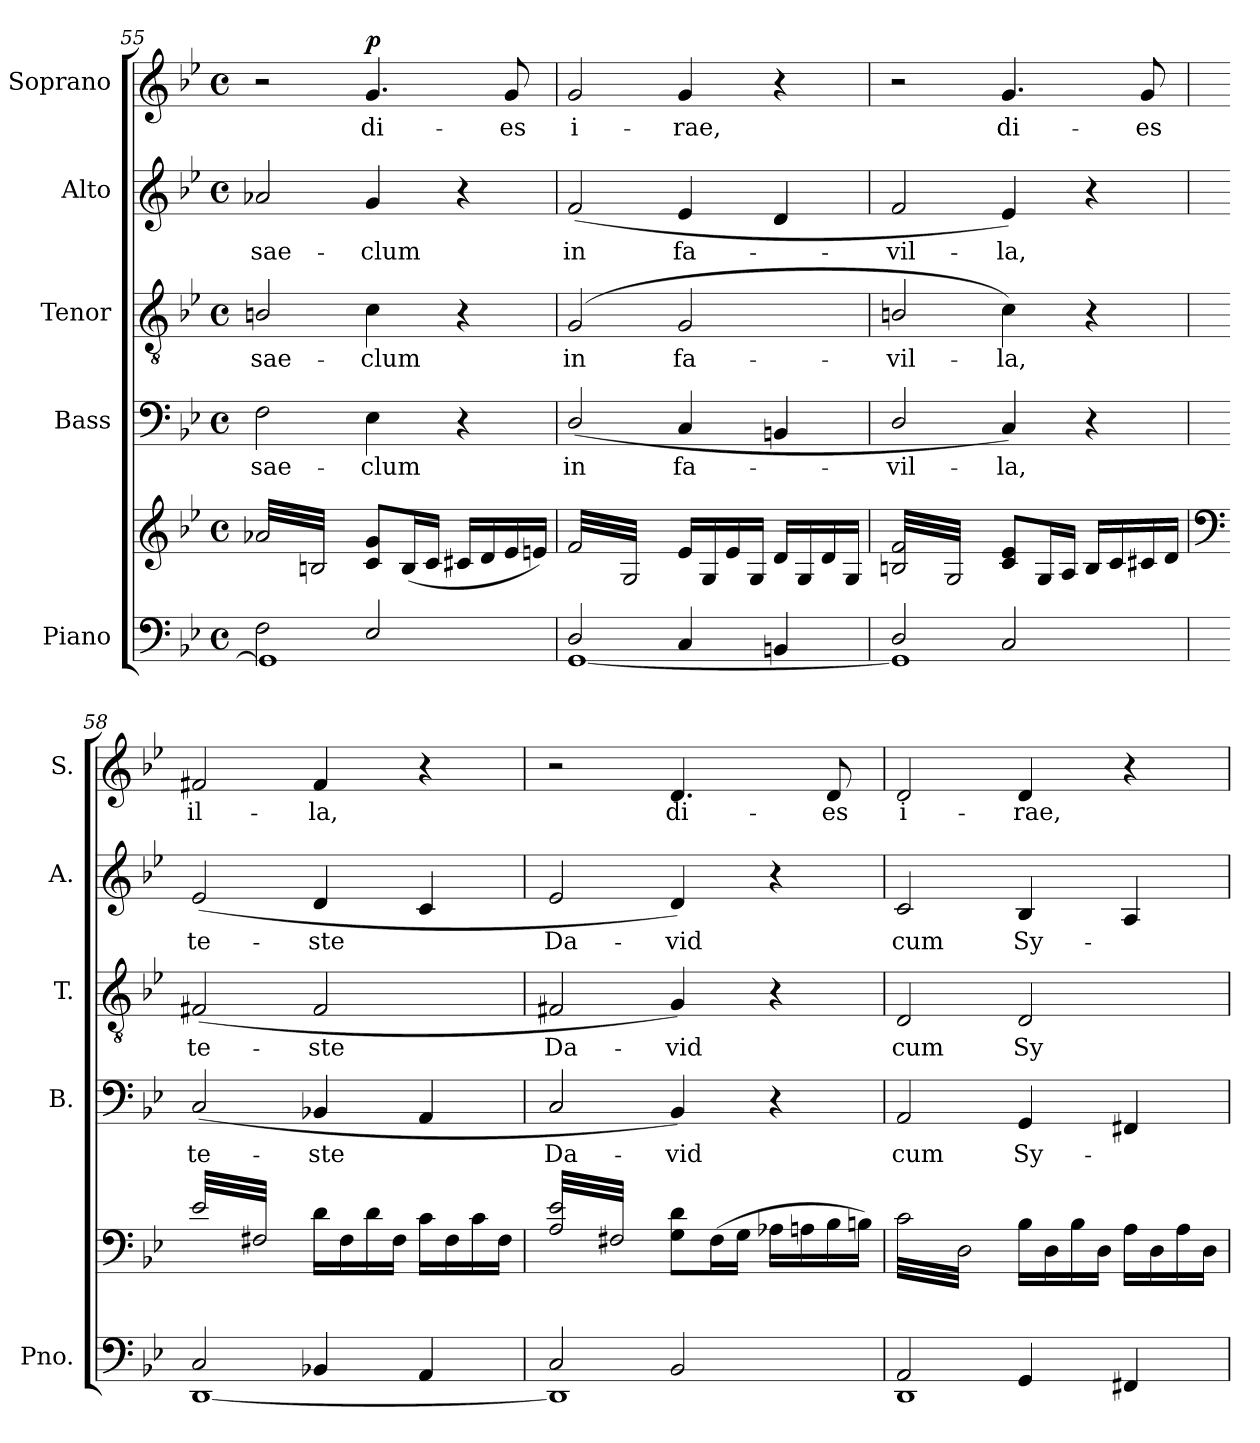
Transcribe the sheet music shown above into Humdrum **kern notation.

**kern	**kern	**kern	**text	**kern	**text	**kern	**text	**kern	**text	**dynam
*part5	*part5	*part4	*part4	*part3	*part3	*part2	*part2	*part1	*part1	*part1
*staff6	*staff5	*staff4	*staff4	*staff3	*staff3	*staff2	*staff2	*staff1	*staff1	*staff1
*I"Piano	*	*I"Bass	*	*I"Tenor	*	*I"Alto	*	*I"Soprano	*	*
*I'Pno.	*	*I'B.	*	*I'T.	*	*I'A.	*	*I'S.	*	*
*clefF4	*clefG2	*clefF4	*	*clefGv2	*	*clefG2	*	*clefG2	*	*
*	*	*	*	*ITrd7c12	*	*	*	*	*	*
*k[b-e-]	*k[b-e-]	*k[b-e-]	*	*k[b-e-]	*	*k[b-e-]	*	*k[b-e-]	*	*
*B-:	*B-:	*B-:	*	*B-:	*	*B-:	*	*B-:	*	*
*M4/4	*M4/4	*M4/4	*	*M4/4	*	*M4/4	*	*M4/4	*	*
*met(c)	*met(c)	*met(c)	*	*met(c)	*	*met(c)	*	*met(c)	*	*
=55	=55	=55	=55	=55	=55	=55	=55	=55	=55	=55
*^	*	*	*	*	*	*	*	*	*	*
!	!	!	!	!LO:LY:b:color=#000000	!	!	!	!	!	!	!
!	!	!	!	!	!	!LO:LY:b:color=#000000	!	!	!	!	!
!	!	!	!	!	!	!	!	!LO:LY:b:color=#000000	!	!	!
*	*	*tremolo	*	*	*	*	*	*	*	*	*
2Fi\	1GGi]	32a-Xi/LLL	2Fi\	sae-	2BBni/	sae-	2a-Xi/	sae-	2r	.	.
.	.	32Bni/	.	.	.	.	.	.	.	.	.
.	.	32a-Xi/	.	.	.	.	.	.	.	.	.
.	.	32Bni/	.	.	.	.	.	.	.	.	.
.	.	32a-Xi/	.	.	.	.	.	.	.	.	.
.	.	32Bni/	.	.	.	.	.	.	.	.	.
.	.	32a-Xi/	.	.	.	.	.	.	.	.	.
.	.	32Bni/	.	.	.	.	.	.	.	.	.
.	.	32a-Xi/	.	.	.	.	.	.	.	.	.
.	.	32Bni/	.	.	.	.	.	.	.	.	.
.	.	32a-Xi/	.	.	.	.	.	.	.	.	.
.	.	32Bni/	.	.	.	.	.	.	.	.	.
.	.	32a-Xi/	.	.	.	.	.	.	.	.	.
.	.	32Bni/	.	.	.	.	.	.	.	.	.
.	.	32a-Xi/	.	.	.	.	.	.	.	.	.
.	.	32Bni/JJJ	.	.	.	.	.	.	.	.	.
*	*	*Xtremolo	*	*	*	*	*	*	*	*	*
!	!	!	!	!LO:LY:b:color=#000000	!	!	!	!	!	!	!
!	!	!	!	!	!	!LO:LY:b:color=#000000	!	!	!	!	!
!	!	!	!	!	!	!	!	!LO:LY:b:color=#000000	!	!	!
!	!	!	!	!	!	!	!	!	!	!LO:LY:b:color=#000000	!
2E-i/	.	8ci/ 8giL	4E-i\	-clum	4Ci\	-clum	4gi/	-clum	4.gi/	di-	p
.	.	.	.	.	.	.	.	.	.	.	.
.	.	.	.	.	.	.	.	.	.	.	.
.	.	.	.	.	.	.	.	.	.	.	.
.	.	(16Bi/L	.	.	.	.	.	.	.	.	.
.	.	.	.	.	.	.	.	.	.	.	.
.	.	16ci/JJ	.	.	.	.	.	.	.	.	.
.	.	.	.	.	.	.	.	.	.	.	.
.	.	16c#Xi/LL	4r	.	4r	.	4r	.	.	.	.
.	.	16di/	.	.	.	.	.	.	.	.	.
!	!	!	!	!	!	!	!	!	!	!LO:LY:b:color=#000000	!
.	.	16e-i/	.	.	.	.	.	.	8gi/	-es	.
.	.	16eni/JJ)	.	.	.	.	.	.	.	.	.
=56	=56	=56	=56	=56	=56	=56	=56	=56	=56	=56	=56
!	!	!	!	!LO:LY:b:color=#000000	!	!	!	!	!	!	!
!	!	!	!	!	!	!LO:LY:b:color=#000000	!	!	!	!	!
!	!	!	!	!	!	!	!	!LO:LY:b:color=#000000	!	!	!
!	!	!	!	!	!	!	!	!	!	!LO:LY:b:color=#000000	!
*	*	*tremolo	*	*	*	*	*	*	*	*	*
2Di/	[1GGi	32fi/LLL	(2Di/	in	(2GGi/	in	(2fi/	in	2gi/	i-	.
.	.	32Gi/	.	.	.	.	.	.	.	.	.
.	.	32fi/	.	.	.	.	.	.	.	.	.
.	.	32Gi/	.	.	.	.	.	.	.	.	.
.	.	32fi/	.	.	.	.	.	.	.	.	.
.	.	32Gi/	.	.	.	.	.	.	.	.	.
.	.	32fi/	.	.	.	.	.	.	.	.	.
.	.	32Gi/	.	.	.	.	.	.	.	.	.
.	.	32fi/	.	.	.	.	.	.	.	.	.
.	.	32Gi/	.	.	.	.	.	.	.	.	.
.	.	32fi/	.	.	.	.	.	.	.	.	.
.	.	32Gi/	.	.	.	.	.	.	.	.	.
.	.	32fi/	.	.	.	.	.	.	.	.	.
.	.	32Gi/	.	.	.	.	.	.	.	.	.
.	.	32fi/	.	.	.	.	.	.	.	.	.
.	.	32Gi/JJJ	.	.	.	.	.	.	.	.	.
*	*	*Xtremolo	*	*	*	*	*	*	*	*	*
!	!	!	!	!LO:LY:b:color=#000000	!	!	!	!	!	!	!
!	!	!	!	!	!	!LO:LY:b:color=#000000	!	!	!	!	!
!	!	!	!	!	!	!	!	!LO:LY:b:color=#000000	!	!	!
!	!	!	!	!	!	!	!	!	!	!LO:LY:b:color=#000000	!
4Ci/	.	16e-i/LL	4Ci/	fa-	2GGi/	fa-	4e-i/	fa-	4gi/	-rae,	.
.	.	.	.	.	.	.	.	.	.	.	.
.	.	16Gi/	.	.	.	.	.	.	.	.	.
.	.	.	.	.	.	.	.	.	.	.	.
.	.	16e-i/	.	.	.	.	.	.	.	.	.
.	.	.	.	.	.	.	.	.	.	.	.
.	.	16Gi/JJ	.	.	.	.	.	.	.	.	.
.	.	.	.	.	.	.	.	.	.	.	.
4BBni/	.	16di/LL	4BBni/	.	.	.	4di/	.	4r	.	.
.	.	16Gi/	.	.	.	.	.	.	.	.	.
.	.	16di/	.	.	.	.	.	.	.	.	.
.	.	16Gi/JJ	.	.	.	.	.	.	.	.	.
=57	=57	=57	=57	=57	=57	=57	=57	=57	=57	=57	=57
!	!	!	!	!LO:LY:b:color=#000000	!	!	!	!	!	!	!
!	!	!	!	!	!	!LO:LY:b:color=#000000	!	!	!	!	!
!	!	!	!	!	!	!	!	!LO:LY:b:color=#000000	!	!	!
*	*	*tremolo	*	*	*	*	*	*	*	*	*
2Di/	1GGi]	32Bni/ 32fiLLL	2Di/	-vil-	2BBni/	-vil-	2fi/	-vil-	2r	.	.
.	.	32Gi/	.	.	.	.	.	.	.	.	.
.	.	32Bni/ 32fi	.	.	.	.	.	.	.	.	.
.	.	32Gi/	.	.	.	.	.	.	.	.	.
.	.	32Bni/ 32fi	.	.	.	.	.	.	.	.	.
.	.	32Gi/	.	.	.	.	.	.	.	.	.
.	.	32Bni/ 32fi	.	.	.	.	.	.	.	.	.
.	.	32Gi/	.	.	.	.	.	.	.	.	.
.	.	32Bni/ 32fi	.	.	.	.	.	.	.	.	.
.	.	32Gi/	.	.	.	.	.	.	.	.	.
.	.	32Bni/ 32fi	.	.	.	.	.	.	.	.	.
.	.	32Gi/	.	.	.	.	.	.	.	.	.
.	.	32Bni/ 32fi	.	.	.	.	.	.	.	.	.
.	.	32Gi/	.	.	.	.	.	.	.	.	.
.	.	32Bni/ 32fi	.	.	.	.	.	.	.	.	.
.	.	32Gi/JJJ	.	.	.	.	.	.	.	.	.
*	*	*Xtremolo	*	*	*	*	*	*	*	*	*
!	!	!	!	!LO:LY:b:color=#000000	!	!	!	!	!	!	!
!	!	!	!	!	!	!LO:LY:b:color=#000000	!	!	!	!	!
!	!	!	!	!	!	!	!	!LO:LY:b:color=#000000	!	!	!
!	!	!	!	!	!	!	!	!	!	!LO:LY:b:color=#000000	!
2Ci/	.	8ci/ 8e-iL	4Ci/)	-la,	4Ci\)	-la,	4e-i/)	-la,	4.gi/	di-	.
.	.	.	.	.	.	.	.	.	.	.	.
.	.	.	.	.	.	.	.	.	.	.	.
.	.	.	.	.	.	.	.	.	.	.	.
.	.	16Gi/L	.	.	.	.	.	.	.	.	.
.	.	.	.	.	.	.	.	.	.	.	.
.	.	16Ai/JJ	.	.	.	.	.	.	.	.	.
.	.	.	.	.	.	.	.	.	.	.	.
.	.	16Bi/LL	4r	.	4r	.	4r	.	.	.	.
.	.	16ci/	.	.	.	.	.	.	.	.	.
!	!	!	!	!	!	!	!	!	!	!LO:LY:b:color=#000000	!
.	.	16c#Xi/	.	.	.	.	.	.	8gi/	-es	.
.	.	16di/JJ	.	.	.	.	.	.	.	.	.
!!LO:LB:g=z
=58	=58	=58	=58	=58	=58	=58	=58	=58	=58	=58	=58
*	*	*clefF4	*	*	*	*	*	*	*	*	*
!	!	!	!	!LO:LY:b:color=#000000	!	!	!	!	!	!	!
!	!	!	!	!	!	!LO:LY:b:color=#000000	!	!	!	!	!
!	!	!	!	!	!	!	!	!LO:LY:b:color=#000000	!	!	!
!	!	!	!	!	!	!	!	!	!	!LO:LY:b:color=#000000	!
*	*	*tremolo	*	*	*	*	*	*	*	*	*
2Ci/	[1DDi	32e-i/LLL	(2Ci/	te-	(2FF#Xi/	te-	(2e-i/	te-	2f#Xi/	il-	.
.	.	32F#Xi/	.	.	.	.	.	.	.	.	.
.	.	32e-i/	.	.	.	.	.	.	.	.	.
.	.	32F#Xi/	.	.	.	.	.	.	.	.	.
.	.	32e-i/	.	.	.	.	.	.	.	.	.
.	.	32F#Xi/	.	.	.	.	.	.	.	.	.
.	.	32e-i/	.	.	.	.	.	.	.	.	.
.	.	32F#Xi/	.	.	.	.	.	.	.	.	.
.	.	32e-i/	.	.	.	.	.	.	.	.	.
.	.	32F#Xi/	.	.	.	.	.	.	.	.	.
.	.	32e-i/	.	.	.	.	.	.	.	.	.
.	.	32F#Xi/	.	.	.	.	.	.	.	.	.
.	.	32e-i/	.	.	.	.	.	.	.	.	.
.	.	32F#Xi/	.	.	.	.	.	.	.	.	.
.	.	32e-i/	.	.	.	.	.	.	.	.	.
.	.	32F#Xi/JJJ	.	.	.	.	.	.	.	.	.
*	*	*Xtremolo	*	*	*	*	*	*	*	*	*
!	!	!	!	!LO:LY:b:color=#000000	!	!	!	!	!	!	!
!	!	!	!	!	!	!LO:LY:b:color=#000000	!	!	!	!	!
!	!	!	!	!	!	!	!	!LO:LY:b:color=#000000	!	!	!
!	!	!	!	!	!	!	!	!	!	!LO:LY:b:color=#000000	!
4BB-Xi/	.	16di\LL	4BB-Xi/	-ste	2FF#i/	-ste	4di/	-ste	4f#i/	-la,	.
.	.	.	.	.	.	.	.	.	.	.	.
.	.	16F#i\	.	.	.	.	.	.	.	.	.
.	.	.	.	.	.	.	.	.	.	.	.
.	.	16di\	.	.	.	.	.	.	.	.	.
.	.	.	.	.	.	.	.	.	.	.	.
.	.	16F#i\JJ	.	.	.	.	.	.	.	.	.
.	.	.	.	.	.	.	.	.	.	.	.
4AAi/	.	16ci\LL	4AAi/	.	.	.	4ci/	.	4r	.	.
.	.	16F#i\	.	.	.	.	.	.	.	.	.
.	.	16ci\	.	.	.	.	.	.	.	.	.
.	.	16F#i\JJ	.	.	.	.	.	.	.	.	.
=59	=59	=59	=59	=59	=59	=59	=59	=59	=59	=59	=59
!	!	!	!	!LO:LY:b:color=#000000	!	!	!	!	!	!	!
!	!	!	!	!	!	!LO:LY:b:color=#000000	!	!	!	!	!
!	!	!	!	!	!	!	!	!LO:LY:b:color=#000000	!	!	!
*	*	*tremolo	*	*	*	*	*	*	*	*	*
2Ci/	1DDi]	32Ai/ 32e-iLLL	2Ci/	Da-	2FF#Xi/	Da-	2e-i/	Da-	2r	.	.
.	.	32F#Xi/	.	.	.	.	.	.	.	.	.
.	.	32Ai/ 32e-i	.	.	.	.	.	.	.	.	.
.	.	32F#Xi/	.	.	.	.	.	.	.	.	.
.	.	32Ai/ 32e-i	.	.	.	.	.	.	.	.	.
.	.	32F#Xi/	.	.	.	.	.	.	.	.	.
.	.	32Ai/ 32e-i	.	.	.	.	.	.	.	.	.
.	.	32F#Xi/	.	.	.	.	.	.	.	.	.
.	.	32Ai/ 32e-i	.	.	.	.	.	.	.	.	.
.	.	32F#Xi/	.	.	.	.	.	.	.	.	.
.	.	32Ai/ 32e-i	.	.	.	.	.	.	.	.	.
.	.	32F#Xi/	.	.	.	.	.	.	.	.	.
.	.	32Ai/ 32e-i	.	.	.	.	.	.	.	.	.
.	.	32F#Xi/	.	.	.	.	.	.	.	.	.
.	.	32Ai/ 32e-i	.	.	.	.	.	.	.	.	.
.	.	32F#Xi/JJJ	.	.	.	.	.	.	.	.	.
*	*	*Xtremolo	*	*	*	*	*	*	*	*	*
!	!	!	!	!LO:LY:b:color=#000000	!	!	!	!	!	!	!
!	!	!	!	!	!	!LO:LY:b:color=#000000	!	!	!	!	!
!	!	!	!	!	!	!	!	!LO:LY:b:color=#000000	!	!	!
!	!	!	!	!	!	!	!	!	!	!LO:LY:b:color=#000000	!
2BB-i/	.	8Gi\ 8diL	4BB-i/)	-vid	4GGi/)	-vid	4di/)	-vid	4.di/	di-	.
.	.	.	.	.	.	.	.	.	.	.	.
.	.	.	.	.	.	.	.	.	.	.	.
.	.	.	.	.	.	.	.	.	.	.	.
.	.	(16F#i\L	.	.	.	.	.	.	.	.	.
.	.	.	.	.	.	.	.	.	.	.	.
.	.	16Gi\JJ	.	.	.	.	.	.	.	.	.
.	.	.	.	.	.	.	.	.	.	.	.
.	.	16A-Xi\LL	4r	.	4r	.	4r	.	.	.	.
.	.	16Ani\	.	.	.	.	.	.	.	.	.
!	!	!	!	!	!	!	!	!	!	!LO:LY:b:color=#000000	!
.	.	16B-i\	.	.	.	.	.	.	8di/	-es	.
.	.	16Bni\JJ)	.	.	.	.	.	.	.	.	.
=60	=60	=60	=60	=60	=60	=60	=60	=60	=60	=60	=60
!	!	!	!	!LO:LY:b:color=#000000	!	!	!	!	!	!	!
!	!	!	!	!	!	!LO:LY:b:color=#000000	!	!	!	!	!
!	!	!	!	!	!	!	!	!LO:LY:b:color=#000000	!	!	!
!	!	!	!	!	!	!	!	!	!	!LO:LY:b:color=#000000	!
*	*	*tremolo	*	*	*	*	*	*	*	*	*
2AAi/	1DDi	32ci\LLL	2AAi/	cum	2DDi/	cum	2ci/	cum	2di/	i-	.
.	.	32Di\	.	.	.	.	.	.	.	.	.
.	.	32ci\	.	.	.	.	.	.	.	.	.
.	.	32Di\	.	.	.	.	.	.	.	.	.
.	.	32ci\	.	.	.	.	.	.	.	.	.
.	.	32Di\	.	.	.	.	.	.	.	.	.
.	.	32ci\	.	.	.	.	.	.	.	.	.
.	.	32Di\	.	.	.	.	.	.	.	.	.
.	.	32ci\	.	.	.	.	.	.	.	.	.
.	.	32Di\	.	.	.	.	.	.	.	.	.
.	.	32ci\	.	.	.	.	.	.	.	.	.
.	.	32Di\	.	.	.	.	.	.	.	.	.
.	.	32ci\	.	.	.	.	.	.	.	.	.
.	.	32Di\	.	.	.	.	.	.	.	.	.
.	.	32ci\	.	.	.	.	.	.	.	.	.
.	.	32Di\JJJ	.	.	.	.	.	.	.	.	.
*	*	*Xtremolo	*	*	*	*	*	*	*	*	*
!	!	!	!	!LO:LY:b:color=#000000	!	!	!	!	!	!	!
!	!	!	!	!	!	!LO:LY:b:color=#000000	!	!	!	!	!
!	!	!	!	!	!	!	!	!LO:LY:b:color=#000000	!	!	!
!	!	!	!	!	!	!	!	!	!	!LO:LY:b:color=#000000	!
4GGi/	.	16B-i\LL	4GGi/	Sy-	2DDi/	Sy-	4B-i/	Sy-	4di/	-rae,	.
.	.	.	.	.	.	.	.	.	.	.	.
.	.	16Di\	.	.	.	.	.	.	.	.	.
.	.	.	.	.	.	.	.	.	.	.	.
.	.	16B-i\	.	.	.	.	.	.	.	.	.
.	.	.	.	.	.	.	.	.	.	.	.
.	.	16Di\JJ	.	.	.	.	.	.	.	.	.
.	.	.	.	.	.	.	.	.	.	.	.
4FF#Xi/	.	16Ai\LL	4FF#Xi/	.	.	.	4Ai/	.	4r	.	.
.	.	16Di\	.	.	.	.	.	.	.	.	.
.	.	16Ai\	.	.	.	.	.	.	.	.	.
.	.	16Di\JJ	.	.	.	.	.	.	.	.	.
*v	*v	*	*	*	*	*	*	*	*	*	*
=	=	=	=	=	=	=	=	=	=	=
*-	*-	*-	*-	*-	*-	*-	*-	*-	*-	*-
